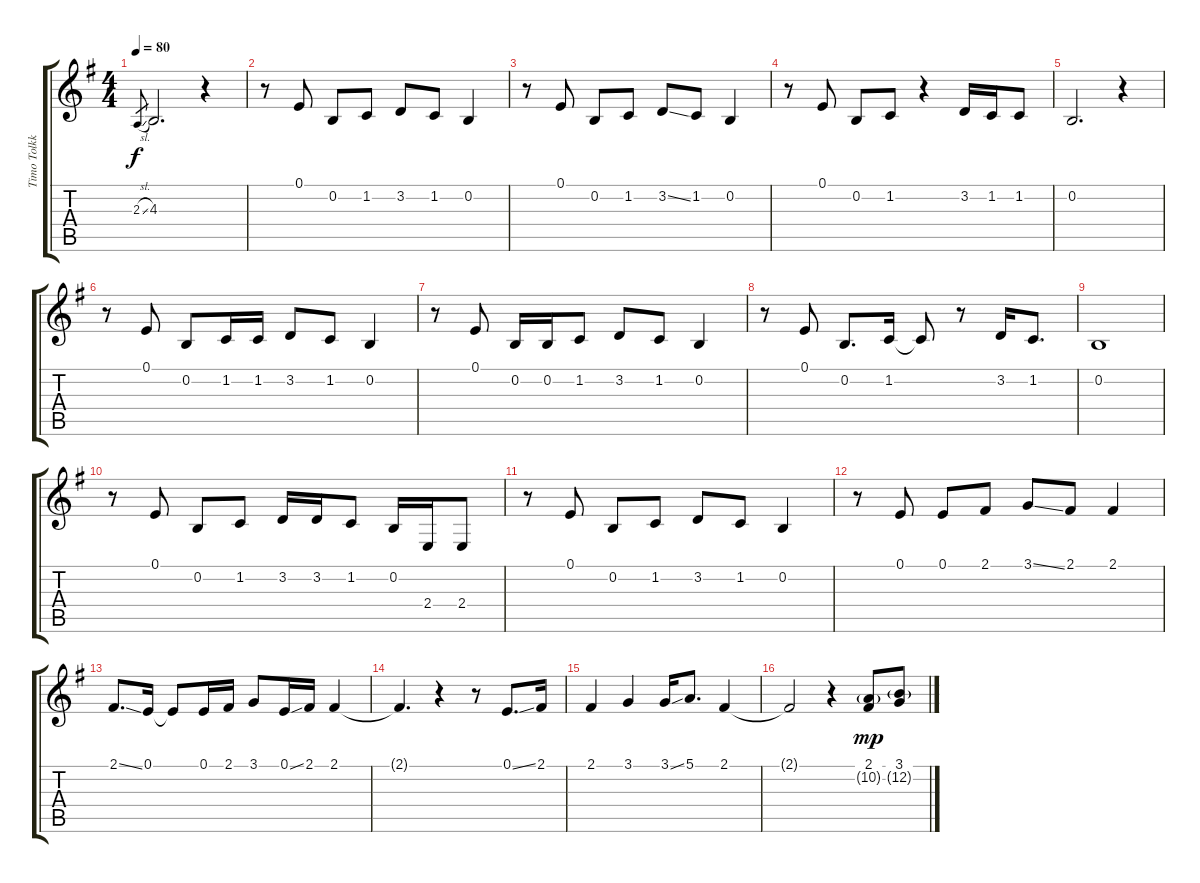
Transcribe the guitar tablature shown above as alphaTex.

\track ("Timo Tolkki (Voice-Voz)" "Timo Tolkk") {instrument choiraahs}
\staff {score tabs}
\tuning (E4 B3 G3 D3 A2 E2) {hide}
\ts (4 4)
\tempo 80
\clef g2
\ks g
2.3{sl}.8{gr dy f} 4.3.2{d} r.4 |
r.8 0.1.8 0.2.8 1.2.8 3.2.8 1.2.8 0.2.4 |
r.8 0.1.8 0.2.8 1.2.8 3.2{ss}.8 1.2.8 0.2.4 |
r.8 0.1.8 0.2.8 1.2.8 r.4 3.2.16 1.2.16 1.2.8 |
0.2.2{d} r.4 |
r.8 0.1.8 0.2.8 1.2.16 1.2.16 3.2.8 1.2.8 0.2.4 |
r.8 0.1.8 0.2.16 0.2.16 1.2.8 3.2.8 1.2.8 0.2.4 |
r.8 0.1.8 0.2.8{d} 1.2.16 1.2{t}.8 r.8 3.2.16 1.2.8{d} |
0.2.1 |
r.8 0.1.8 0.2.8 1.2.8 3.2.16 3.2.16 1.2.8 0.2.16 2.4.16 2.4.8 |
r.8 0.1.8 0.2.8 1.2.8 3.2.8 1.2.8 0.2.4 |
r.8 0.1.8 0.1.8 2.1.8 3.1{ss}.8 2.1.8 2.1.4 |
2.1{ss}.8{d} 0.1.16 0.1{t}.8 0.1.16 2.1.16 3.1.8 0.1{ss}.16 2.1.16 2.1.4 |
2.1{t}.4{d} r.4 r.8 0.1{ss}.8{d} 2.1.16 |
2.1.4 3.1.4 3.1{ss}.16 5.1.8{d} 2.1.4 |
2.1{t}.2 r.4 (2.1 10.2{g}).8{dy mp} (3.1 12.2{g}).8
